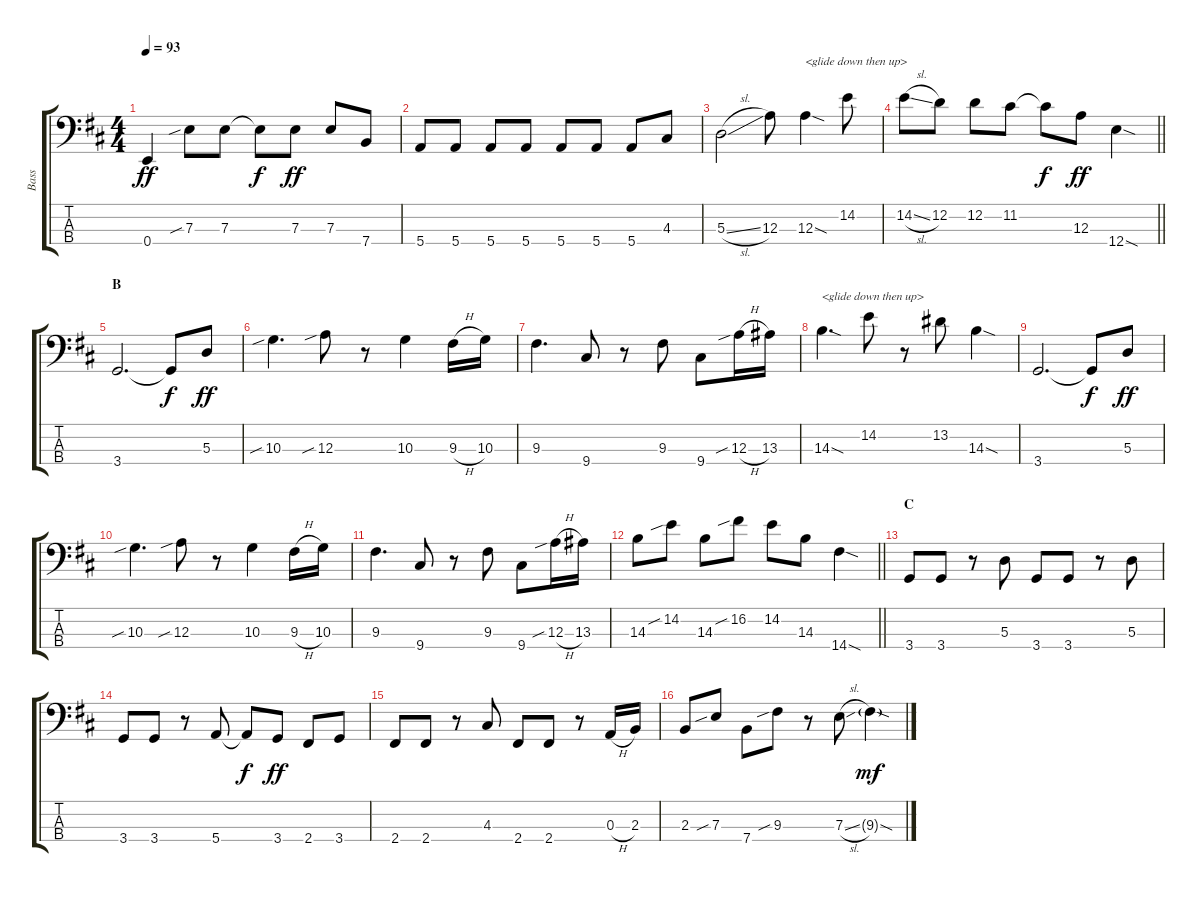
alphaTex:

\track ("Bass" "Bass") {instrument electricbasspick}
\staff {score tabs}
\tuning (G2 D2 A1 E1) {hide}
\ts (4 4)
\tempo 93
\clef f4
\ks d
0.4.4{dy ff} 7.3{sib}.8 7.3.8 7.3{t}.8{dy f} 7.3.8{dy ff} 7.3.8 7.4.8 |
5.4.8 5.4.8 5.4.8 5.4.8 5.4.8 5.4.8 5.4.8 4.3.8 |
5.3{sl}.2 12.3.8 12.3{sod}.4{txt "<glide down then up>"} 14.2.8 |
\barLineRight lightlight
14.2{sl}.8 12.2.8 12.2.8 11.2.8 11.2{t}.8{dy f} 12.3.8{dy ff} 12.4{sod}.4 |
\section ("" "B")
3.4.2{d} 3.4{t}.8{dy f} 5.3.8{dy ff} |
10.3{sib}.4{d} 12.3{sib}.8 r.8 10.3.4 9.3{h}.16 10.3.16 |
9.3.4{d} 9.4.8 r.8 9.3.8 9.4.8 12.3{sib h}.16 13.3.16 |
14.3{sod}.4{d txt "<glide down then up>"} 14.2.8 r.8 13.2.8 14.3{sod}.4 |
3.4.2{d} 3.4{t}.8{dy f} 5.3.8{dy ff} |
10.3{sib}.4{d} 12.3{sib}.8 r.8 10.3.4 9.3{h}.16 10.3.16 |
9.3.4{d} 9.4.8 r.8 9.3.8 9.4.8 12.3{sib h}.16 13.3.16 |
\barLineRight lightlight
14.3.8 14.2{sib}.8 14.3.8 16.2{sib}.8 14.2.8 14.3.8 14.4{sod}.4 |
\section ("" "C")
3.4.8 3.4.8 r.8 5.3.8 3.4.8 3.4.8 r.8 5.3.8 |
3.4.8 3.4.8 r.8 5.4.8 5.4{t}.8{dy f} 3.4.8{dy ff} 2.4.8 3.4.8 |
2.4.8 2.4.8 r.8 4.3.8 2.4.8 2.4.8 r.8 0.3{h}.16 2.3.16 |
2.3.8 7.3{sib}.8 7.4.8 9.3{sib}.8 r.8 7.3{sl}.8 9.3{sod g}.4{dy mf}
